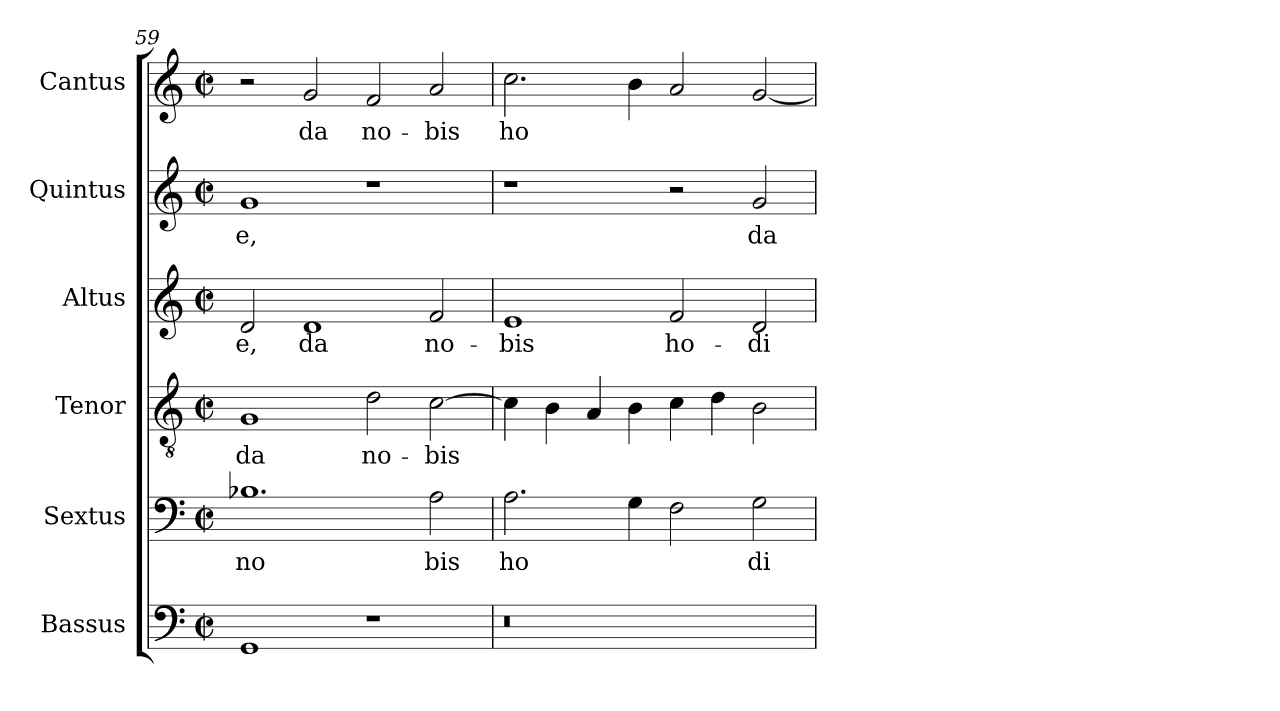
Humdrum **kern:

**kern	**text	**kern	**text	**kern	**text	**kern	**text	**kern	**text	**kern	**text
*part6	*part6	*part5	*part5	*part4	*part4	*part3	*part3	*part2	*part2	*part1	*part1
*staff6	*staff6	*staff5	*staff5	*staff4	*staff4	*staff3	*staff3	*staff2	*staff2	*staff1	*staff1
*I"Bassus	*	*I"Sextus	*	*I"Tenor	*	*I"Altus	*	*I"Quintus	*	*I"Cantus	*
*clefF4	*	*clefF4	*	*clefGv2	*	*clefG2	*	*clefG2	*	*clefG2	*
*k[]	*	*k[]	*	*k[]	*	*k[]	*	*k[]	*	*k[]	*
*C:	*	*C:	*	*C:	*	*C:	*	*C:	*	*C:	*
*M2/2	*	*M2/2	*	*M2/2	*	*M2/2	*	*M2/2	*	*M2/2	*
*met(c|)	*	*met(c|)	*	*met(c|)	*	*met(c|)	*	*met(c|)	*	*met(c|)	*
=59	=59	=59	=59	=59	=59	=59	=59	=59	=59	=59	=59
!	!LO:LY:b:cj	!	!LO:LY:b:cj	!	!LO:LY:b:cj	!	!LO:LY:b:cj	!	!LO:LY:b:cj	!	!
1GG	.	1.B-X	no	1G	da	2d/	-e,	1g	e,	2r	.
!	!	!	!	!	!	!	!LO:LY:b:cj	!	!	!	!LO:LY:b:cj
.	.	.	.	.	.	1d	da	.	.	2g/	da
!	!	!	!	!	!LO:LY:b:cj	!	!	!	!	!	!LO:LY:b:cj
1r	.	.	.	2d\	no-	.	.	1r	.	2f/	no-
!	!	!	!LO:LY:b:cj	!	!LO:LY:b:cj	!	!LO:LY:b:cj	!	!	!	!LO:LY:b:cj
.	.	2A\	bis	[>2c\	-bis	2f/	no-	.	.	2a/	-bis
=60	=60	=60	=60	=60	=60	=60	=60	=60	=60	=60	=60
!	!	!	!LO:LY:b:cj	!	!LO:LY:b:cj	!	!LO:LY:b:cj	!	!	!	!LO:LY:b:cj
0r	.	2.A\	ho	4c\]	.	1e	-bis	1r	.	2.cc\	ho-
!	!	!	!	!	!LO:LY:b:cj	!	!	!	!	!	!
.	.	.	.	4B\	.	.	.	.	.	.	.
!	!	!	!	!	!LO:LY:b:cj	!	!	!	!	!	!
.	.	.	.	4A/	.	.	.	.	.	.	.
!	!	!	!LO:LY:b:cj	!	!LO:LY:b:cj	!	!	!	!	!	!LO:LY:b:cj
.	.	4G\	.	4B\	.	.	.	.	.	4b\	--
!	!	!	!LO:LY:b:cj	!	!LO:LY:b:cj	!	!LO:LY:b:cj	!	!	!	!LO:LY:b:cj
.	.	2F\	.	4c\	.	2f/	ho-	2r	.	2a/	--
!	!	!	!	!	!LO:LY:b:cj	!	!	!	!	!	!
.	.	.	.	4d\	.	.	.	.	.	.	.
!	!	!	!LO:LY:b:cj	!	!LO:LY:b:cj	!	!LO:LY:b:cj	!	!LO:LY:b:cj	!	!LO:LY:b:cj
.	.	2G\	di	2B\	.	2d/	-di-	2g/	da	[<2g/	--
=	=	=	=	=	=	=	=	=	=	=	=
*-	*-	*-	*-	*-	*-	*-	*-	*-	*-	*-	*-
